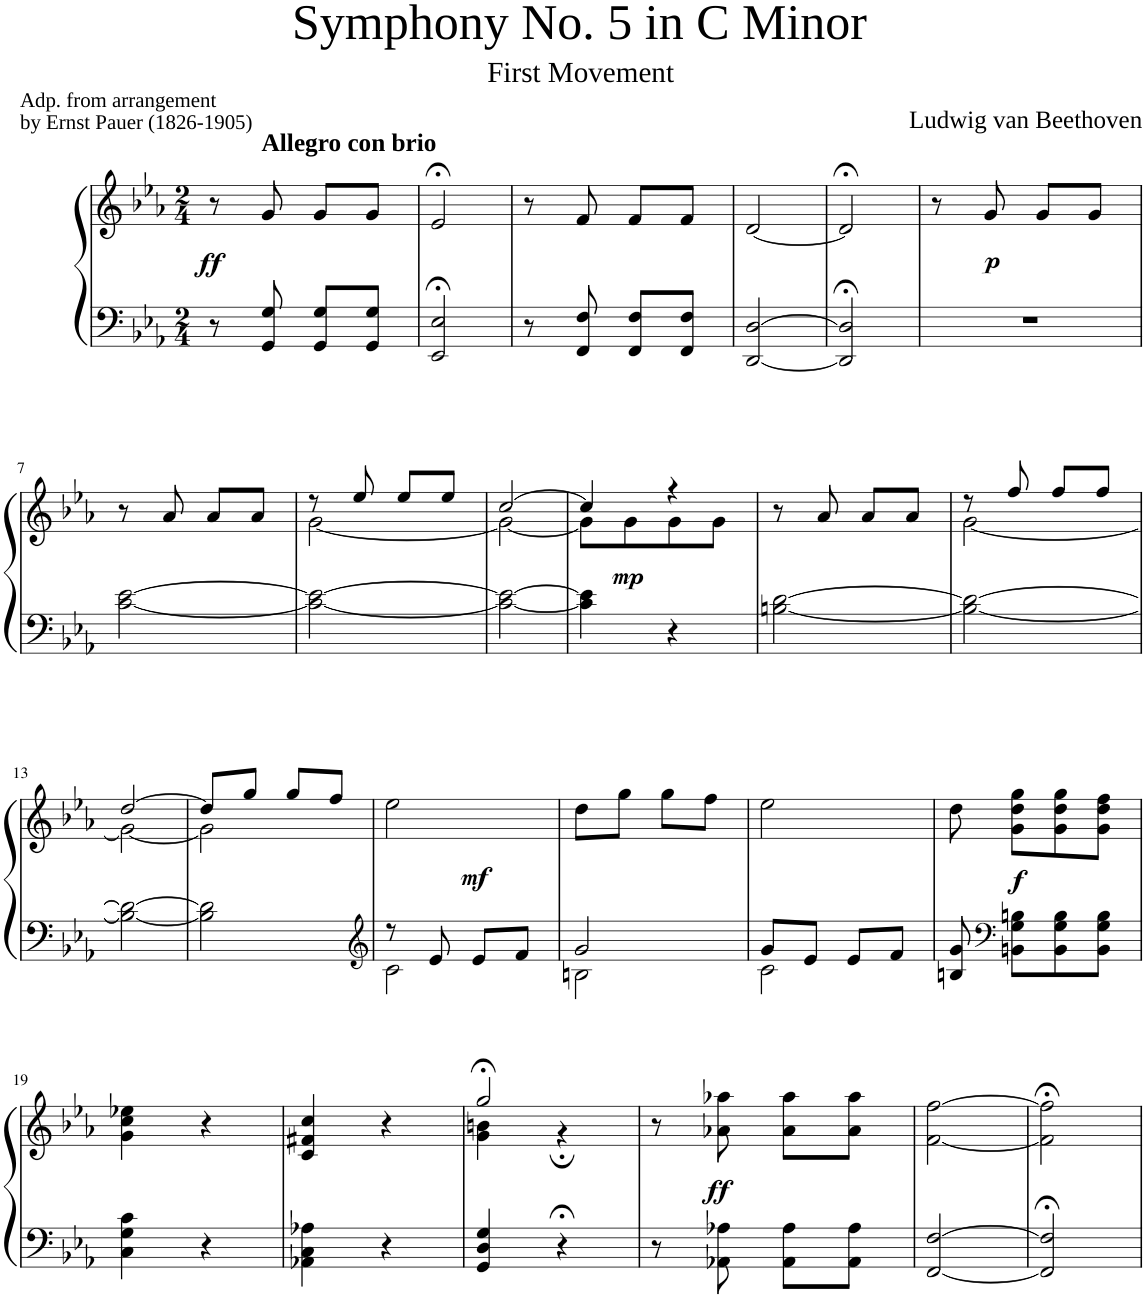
**kern	**kern	**dynam
*part1	*part1	*part1
*staff2	*staff1	*staff1/2
*I"Piano	*	*
*I'Pno	*	*
*clefF4	*clefG2	*
*k[b-e-a-]	*k[b-e-a-]	*
*M2/4	*M2/4	*
=1	=1	=1
!	!	!LO:DY:b
8r	8r	ff
!	!LO:TX:a:B:t=Allegro con brio	!
8GG/ 8G/	8g/	.
8GG/ 8G/L	8g/L	.
8GG/ 8G/J	8g/J	.
=2	=2	=2
2EE-/;< 2E-/;<	2e-;</	.
=3	=3	=3
8r	8r	.
8FF/ 8F/	8f/	.
8FF/ 8F/L	8f/L	.
8FF/ 8F/J	8f/J	.
=4	=4	=4
[2DD/ [2D/	[2d/	.
=5	=5	=5
2DD/];< 2D/];<	2d;</]	.
=6	=6	=6
2r	8r	.
!	!	!LO:DY:b
.	8g/	p
.	8g/L	.
.	8g/J	.
!!LO:LB:g=z
=7	=7	=7
[2c\ [2e-\	8r	.
.	8a-/	.
.	8a-/L	.
.	8a-/J	.
=8	=8	=8
*	*^	*
2c\_ 2e-\_	8r	[2g\	.
.	8ee-/	.	.
.	8ee-/L	.	.
.	8ee-/J	.	.
=9	=9	=9	=9
2c\_ 2e-\_	[2cc/	2g\_	.
=10	=10	=10	=10
4c\] 4e-\]	4cc/]	8g\L]	.
!	!	!	!LO:DY:b
.	.	8g\	mp
4r	4r	8g\	.
.	.	8g\J	.
*	*v	*v	*
=11	=11	=11
[2Bn\ [2d\	8r	.
.	8a-/	.
.	8a-/L	.
.	8a-/J	.
=12	=12	=12
*	*^	*
2B\_ 2d\_	8r	[2g\	.
.	8ff/	.	.
.	8ff/L	.	.
.	8ff/J	.	.
!!LO:LB:g=z	!!
=13	=13	=13	=13
2B\_ 2d\_	[2dd/	2g\_	.
=14	=14	=14	=14
2B\] 2d\]	8dd/L]	2g\]	.
.	8gg/J	.	.
.	8gg/L	.	.
.	8ff/J	.	.
*	*v	*v	*
=15	=15	=15
*clefG2	*	*
*^	*	*
8r	2c\	2ee-\	.
8e-/	.	.	.
!	!	!	!LO:DY:a=2
8e-/L	.	.	mf
8f/J	.	.	.
=16	=16	=16	=16
2g/	2Bn\	8dd\L	.
.	.	8gg\J	.
.	.	8gg\L	.
.	.	8ff\J	.
=17	=17	=17	=17
8g/L	2c\	2ee-\	.
8e-/J	.	.	.
8e-/L	.	.	.
8f/J	.	.	.
*v	*v	*	*
=18	=18	=18
8Bn/ 8g/	8dd\	.
*clefF4	*	*
!	!	!LO:DY:b
8BBn\ 8G\ 8Bn\L	8g\ 8dd\ 8gg\L	f
8BB\ 8G\ 8B\	8g\ 8dd\ 8gg\	.
8BB\ 8G\ 8B\J	8g\ 8dd\ 8ff\J	.
!!LO:LB:g=z
=19	=19	=19
4C\ 4G\ 4c\	4g\ 4cc\ 4ee-X\	.
4r	4r	.
=20	=20	=20
4AA-X\ 4C\ 4A-X\	4c/ 4f#X/ 4cc/	.
4r	4r	.
=21	=21	=21
*	*^	*
4GG/ 4D/ 4G/	2gg;</	4g\ 4bn\	.
4r;<	.	4r;	.
*	*v	*v	*
=22	=22	=22
8r	8r	.
!	!	!LO:DY:a=2
8AA-X\ 8A-X\	8a-X\ 8aa-X\	ff
8AA-\ 8A-\L	8a-\ 8aa-\L	.
8AA-\ 8A-\J	8a-\ 8aa-\J	.
=23	=23	=23
[2FF/ [2F/	[2f\ [2ff\	.
=24	=24	=24
2FF/];< 2F/];<	2f\];< 2ff\];<	.
=	=	=
*-	*-	*-
